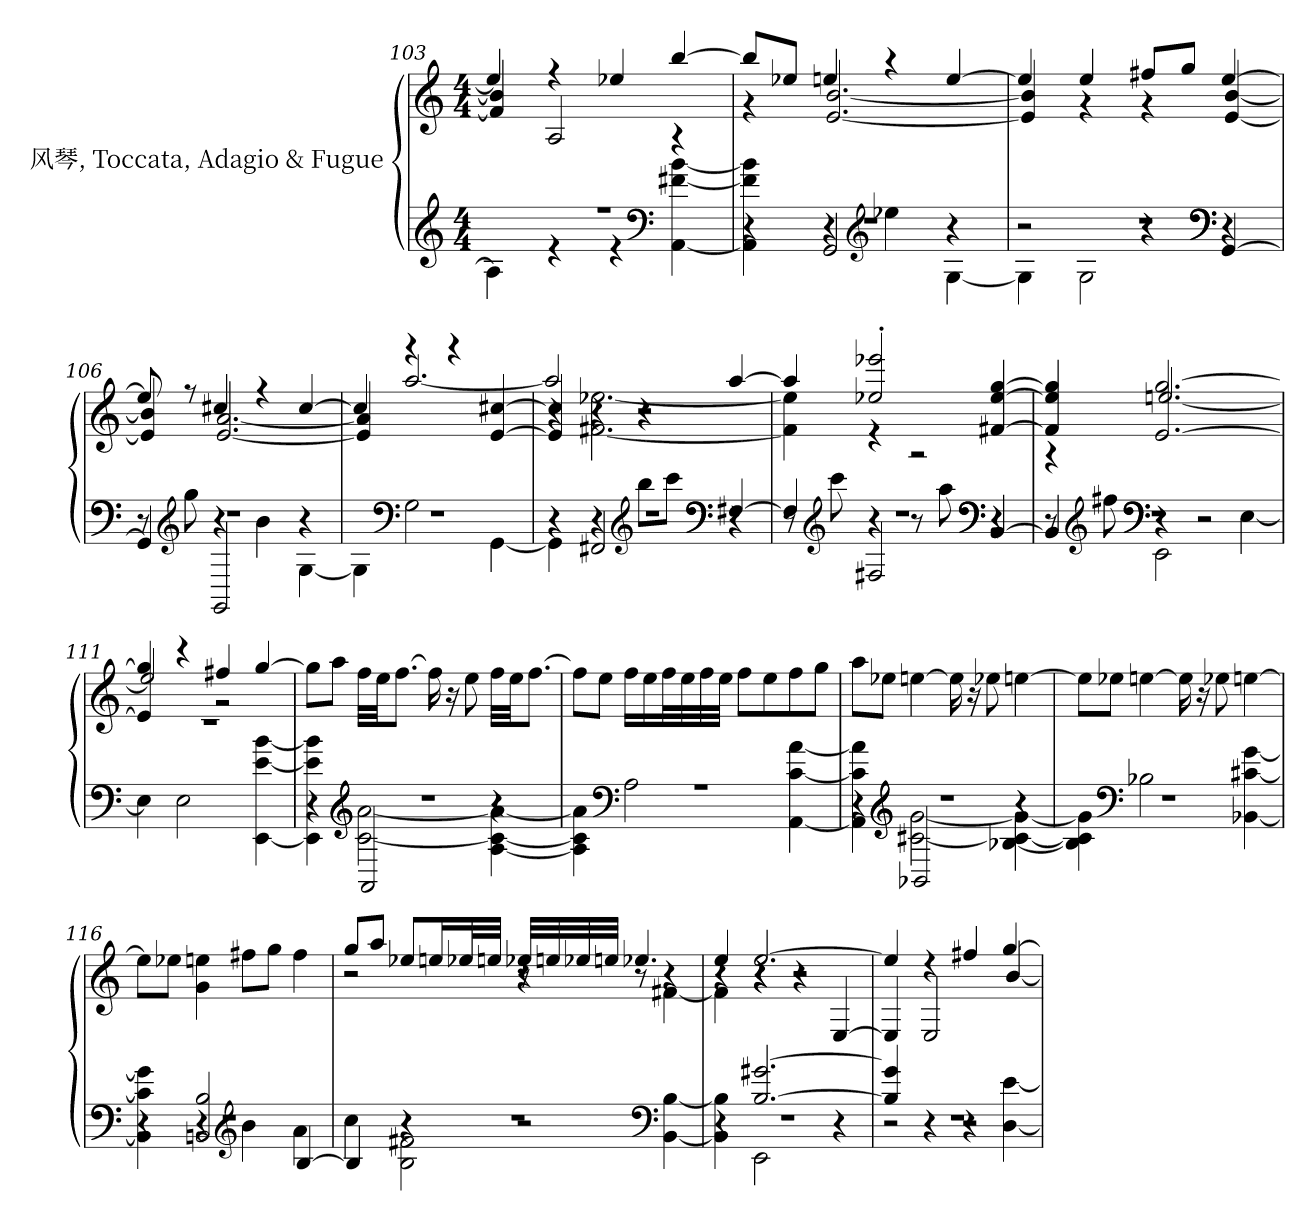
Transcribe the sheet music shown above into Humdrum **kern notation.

**kern	**kern
*part1	*part1
*staff2	*staff1
*I"风琴, Toccata, Adagio &amp; Fugue	*
*clefG2	*clefG2
*k[]	*k[]
*M4/4	*M4/4
=103	=103
*^	*^
1r	4A\]	4ee-/]	4f#/] 4b/]
.	4r	4r	2A/
.	4r	4ee-X/	.
*clefF4	*	*	*
.	[4AA\ [4f#X\ [4b\	[4bb/	4r
=104	=104	=104	=104
*	*^	*	*
1r	4AA\] 4f#\] 4b\]	4r	8bb/L]	4r
.	.	.	8ee-X/J	.
.	4r	2GG/	4een/	[2.e/ [2.b/
*clefG2	*	*	*	*
.	4ee-X\	.	4r	.
.	[4G\	4r	[4ee/	.
=105	=105	=105	=105	=105
1r	4G\]	2r	4ee/]	4e/] 4b/]
.	2G\	.	4ee/	4r
.	.	4r	8ff#X/L	4r
.	.	.	8gg/J	.
*clefF4	*	*	*	*
.	4r	[4GG/	[4ee/	[4e/ [4b/
!!LO:LB:g=z	!!
=106	=106	=106	=106	=106
1r	8r	4GG/]	8ee/]	4e/] 4b/]
*clefG2	*	*	*	*
.	8gg\	.	8r	.
.	4r	2GG/	4cc#X/	[2.e/ [2.a/
.	4b\	.	4r	.
.	[4G\	4r	[4cc#/	.
*	*v	*v	*	*
=107	=107	=107	=107
1r	4G\]	4cc#/]	4e/] 4a/]
*clefF4	*	*	*
.	2G\	4r	[2.aa/
.	.	4r	.
.	[4GG\	[4e/ [4cc#X/	.
=108	=108	=108	=108
*	*^	*	*^
1r	4GG\]	4r	4e/] 4cc#/]	4r	2aa/]
.	4r	2FF#X/	4r	[2.f#X\ [2.ee-X\	.
*clefG2	*	*	*	*	*
.	8bb\L	.	4r	.	2r
.	8ccc\J	.	.	.	.
*clefF4	*	*	*	*	*
.	4r	[4F#X/	[4aa/	.	.
*	*	*	*	*v	*v
=109	=109	=109	=109	=109
1r	8r	4F#/]	4aa/]	4f#\] 4ee-\]
*clefG2	*	*	*	*
.	8ccc\	.	.	.
.	4r	2F#X/	2ee-X/' 2eee-X/'	4r
.	8r	.	.	2r
.	8aa\	.	.	.
*clefF4	*	*	*	*
.	4r	[4BB/	[4f#X/ [4ee-/ [4gg/	.
!!LO:LB:g=z	!!
=110	=110	=110	=110	=110
1r	8r	4BB/]	4f#/] 4ee-/] 4gg/]	4r
*clefG2	*	*	*	*
.	8ff#X\	.	.	.
*clefF4	*	*	*	*
.	2EE\	4r	[2.e/ [2.gg/	[2.een/
.	.	2r	.	.
.	[4E\	.	.	.
*	*v	*v	*	*
=111	=111	=111	=111
1r	4E\]	4e/] 4gg/]	2ee/]
.	2E\	4r	.
.	.	4ff#X/	2r
.	[4EE\ [4e\ [4b\	[4gg/	.
*	*	*v	*v
=112	=112	=112
*	*^	*
1r	4EE\] 4e\] 4b\]	4r	8gg\L]
.	.	.	8aa\J
*clefG2	*	*	*
.	[2c\ [2a\	2AA/	32ff\LLL
.	.	.	32ee\JJ
.	.	.	[8.ff\J
.	.	.	16ff\]
.	.	.	16r
.	.	.	8ee\
.	[4A\ 4c\_ 4a\_	4r	32ff\LLL
.	.	.	32ee\JJ
.	.	.	[8.ff\J
*	*v	*v	*
=113	=113	=113
1r	4A\] 4c\] 4a\]	8ff\L]
.	.	8ee\J
*clefF4	*	*
.	2A\	16ff\LL
.	.	16ee\
.	.	32ff\L
.	.	32ee\
.	.	32ff\
.	.	32ee\JJJ
.	.	8ff\L
.	.	8ee\
.	[4AA\ [4c\ [4a\	8ff\
.	.	8gg\J
!!LO:LB:g=z
=114	=114	=114
*	*^	*
1r	4AA\] 4c\] 4a\]	4r	8aa\L
.	.	.	8ee-X\J
*clefG2	*	*	*
.	[2c#X\ [2g\	2BB-X/	[4een\
.	.	.	16ee\]
.	.	.	16r
.	.	.	8ee-X\
.	[4B-X\ 4c#\_ 4g\_	4r	[4een\
*	*v	*v	*
=115	=115	=115
1r	4B-\] 4c#\] 4g\]	8ee\L]
.	.	8ee-X\J
*clefF4	*	*
.	2B-X\	[4een\
.	.	16ee\]
.	.	16r
.	.	8ee-X\
.	[4BB-X\ [4c#X\ [4g\	[4een\
=116	=116	=116
*	*^	*
1r	4BB-\] 4c#\] 4g\]	4r	8ee\L]
.	.	.	8ee-X\J
.	4r	2BBn/ 2B/	4g\ 4een\
*clefG2	*	*	*
.	4b\	.	8ff#X\L
.	.	.	8gg\J
.	4a\	[4B/	4ff#\
!!LO:LB:g=z
=117	=117	=117	=117
*	*	*	*^
*	*	*	*	*^
1r	4cc\	4B/]	8gg/L	2r	2r
.	.	.	8aa/J	.	.
.	2B\ 2f#X\	4r	8ee-X/L	.	.
.	.	.	16een/L	.	.
.	.	.	32ee-X/L	.	.
.	.	.	32een/JJJ	.	.
.	.	2r	32ee-X/LLL	4r	8r
.	.	.	32een/	.	.
.	.	.	32ee-X/	.	.
.	.	.	32een/JJJ	.	.
.	.	.	8r	.	4.ee-X/
*clefF4	*	*	*	*	*
.	[4BB\ [4B\	.	4r	[4f#X\	.
=118	=118	=118	=118	=118	=118
1r	4BB\] 4B\]	4r	4ee/	4f#\]	4r
.	2EE\	[2.B/ [2.g#X/	4r	4r	[2.ee/
.	.	.	4r	2r	.
.	4r	.	[4E/	.	.
*	*	*	*	*v	*v
=119	=119	=119	=119	=119
1r	2r	4B/] 4g#/]	4E/]	4ee/]
.	.	4r	4r	2E/
.	4r	2r	4ff#X/	.
.	[4D\ [4e\	.	[4gg/	[4b/
*v	*v	*v	*	*
*	*v	*v
=	=
*-	*-
